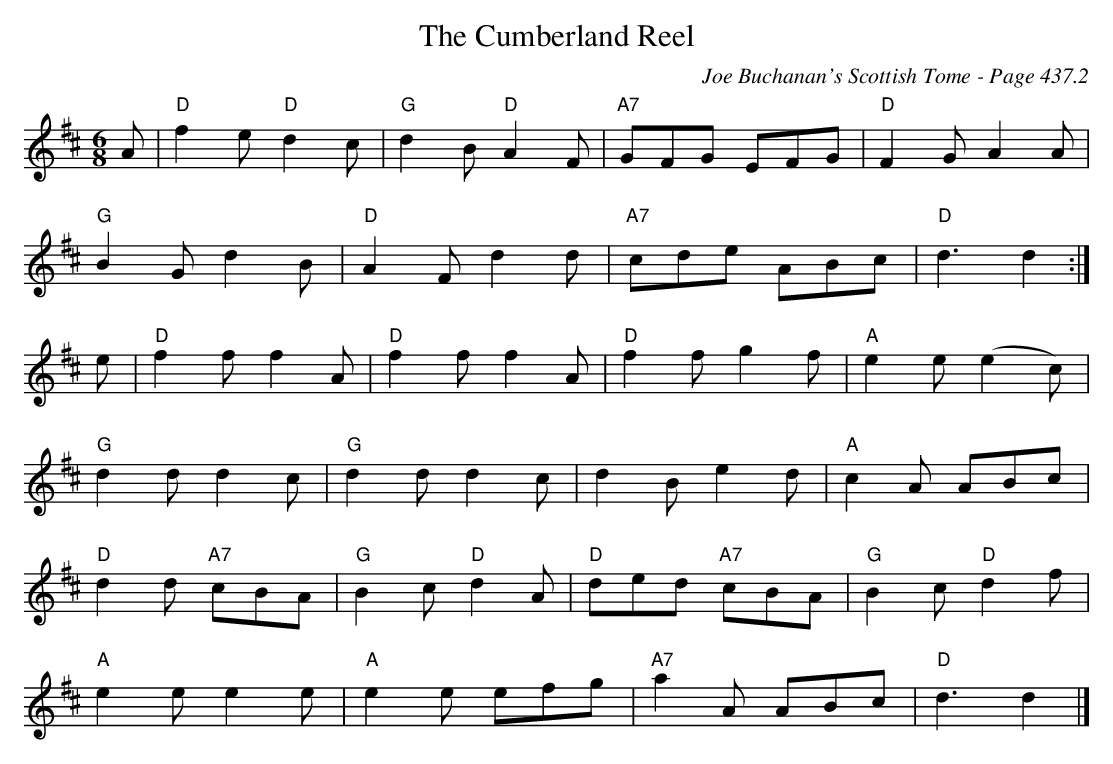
X:1
T:Cumberland Reel, The
C:Joe Buchanan's Scottish Tome - Page 437.2
L:1/8
M:6/8
K:D
A | "D"f2 e "D"d2 c | "G"d2 B "D"A2 F | "A7"GFG EFG | "D"F2 G A2 A |
"G"B2 G d2 B | "D"A2 F d2 d | "A7"cde ABc | "D"d3 d2 :|
e | "D"f2 f f2 A | "D"f2 f f2 A | "D"f2 f g2 f | "A"e2 e (e2 c) |
"G"d2 d d2 c | "G"d2 d d2 c | d2 B e2 d | "A"c2 A ABc |
"D"d2 d "A7"cBA | "G"B2 c "D"d2 A | "D"ded "A7"cBA | "G"B2 c "D"d2 f |
"A"e2 e e2 e | "A"e2 e efg | "A7"a2 A ABc | "D"d3 d2 |]
